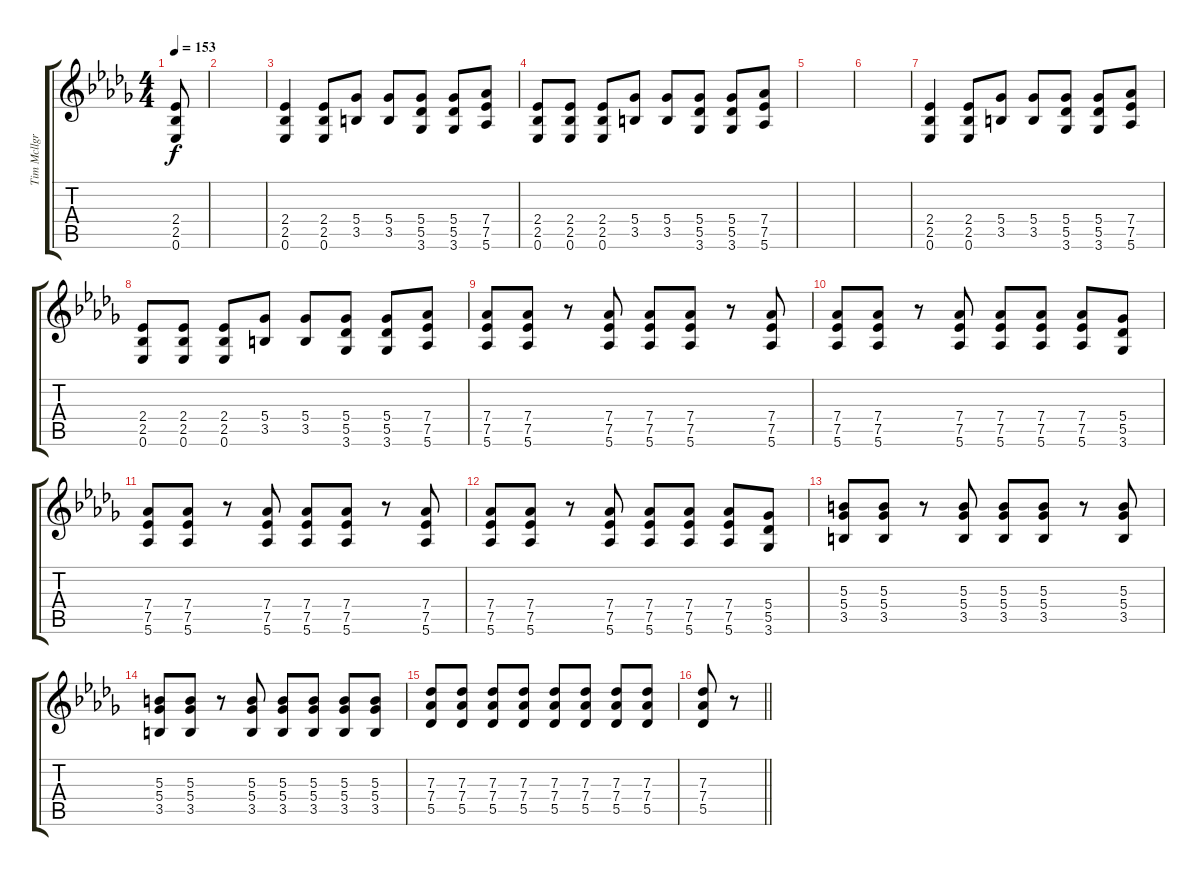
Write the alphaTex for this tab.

\track ("Tim Mcllgrath- Guitar" "Tim Mcllgr") {instrument distortionguitar}
\staff {score tabs}
\tuning (Eb4 Bb3 Gb3 Db3 Ab2 Eb2) {hide}
\ts (4 4)
\tempo 153
\clef g2
\ks db
(2.4 2.5 0.6).8{dy f} |
|
(2.4 2.5 0.6).4 (2.4 2.5 0.6).8 (5.4 3.5).8 (5.4 3.5).8 (5.4 5.5 3.6).8 (5.4 5.5 3.6).8 (7.4 7.5 5.6).8 |
(2.4 2.5 0.6).8 (2.4 2.5 0.6).8 (2.4 2.5 0.6).8 (5.4 3.5).8 (5.4 3.5).8 (5.4 5.5 3.6).8 (5.4 5.5 3.6).8 (7.4 7.5 5.6).8 |
|
|
(2.4 2.5 0.6).4 (2.4 2.5 0.6).8 (5.4 3.5).8 (5.4 3.5).8 (5.4 5.5 3.6).8 (5.4 5.5 3.6).8 (7.4 7.5 5.6).8 |
(2.4 2.5 0.6).8 (2.4 2.5 0.6).8 (2.4 2.5 0.6).8 (5.4 3.5).8 (5.4 3.5).8 (5.4 5.5 3.6).8 (5.4 5.5 3.6).8 (7.4 7.5 5.6).8 |
(7.4 7.5 5.6).8 (7.4 7.5 5.6).8 r.8 (7.4 7.5 5.6).8 (7.4 7.5 5.6).8 (7.4 7.5 5.6).8 r.8 (7.4 7.5 5.6).8 |
(7.4 7.5 5.6).8 (7.4 7.5 5.6).8 r.8 (7.4 7.5 5.6).8 (7.4 7.5 5.6).8 (7.4 7.5 5.6).8 (7.4 7.5 5.6).8 (5.4 5.5 3.6).8 |
(7.4 7.5 5.6).8 (7.4 7.5 5.6).8 r.8 (7.4 7.5 5.6).8 (7.4 7.5 5.6).8 (7.4 7.5 5.6).8 r.8 (7.4 7.5 5.6).8 |
(7.4 7.5 5.6).8 (7.4 7.5 5.6).8 r.8 (7.4 7.5 5.6).8 (7.4 7.5 5.6).8 (7.4 7.5 5.6).8 (7.4 7.5 5.6).8 (5.4 5.5 3.6).8 |
(5.3 5.4 3.5).8 (5.3 5.4 3.5).8 r.8 (5.3 5.4 3.5).8 (5.3 5.4 3.5).8 (5.3 5.4 3.5).8 r.8 (5.3 5.4 3.5).8 |
(5.3 5.4 3.5).8 (5.3 5.4 3.5).8 r.8 (5.3 5.4 3.5).8 (5.3 5.4 3.5).8 (5.3 5.4 3.5).8 (5.3 5.4 3.5).8 (5.3 5.4 3.5).8 |
(7.3 7.4 5.5).8 (7.3 7.4 5.5).8 (7.3 7.4 5.5).8 (7.3 7.4 5.5).8 (7.3 7.4 5.5).8 (7.3 7.4 5.5).8 (7.3 7.4 5.5).8 (7.3 7.4 5.5).8 |
\barLineRight lightlight
(7.3 7.4 5.5).8 r.8
